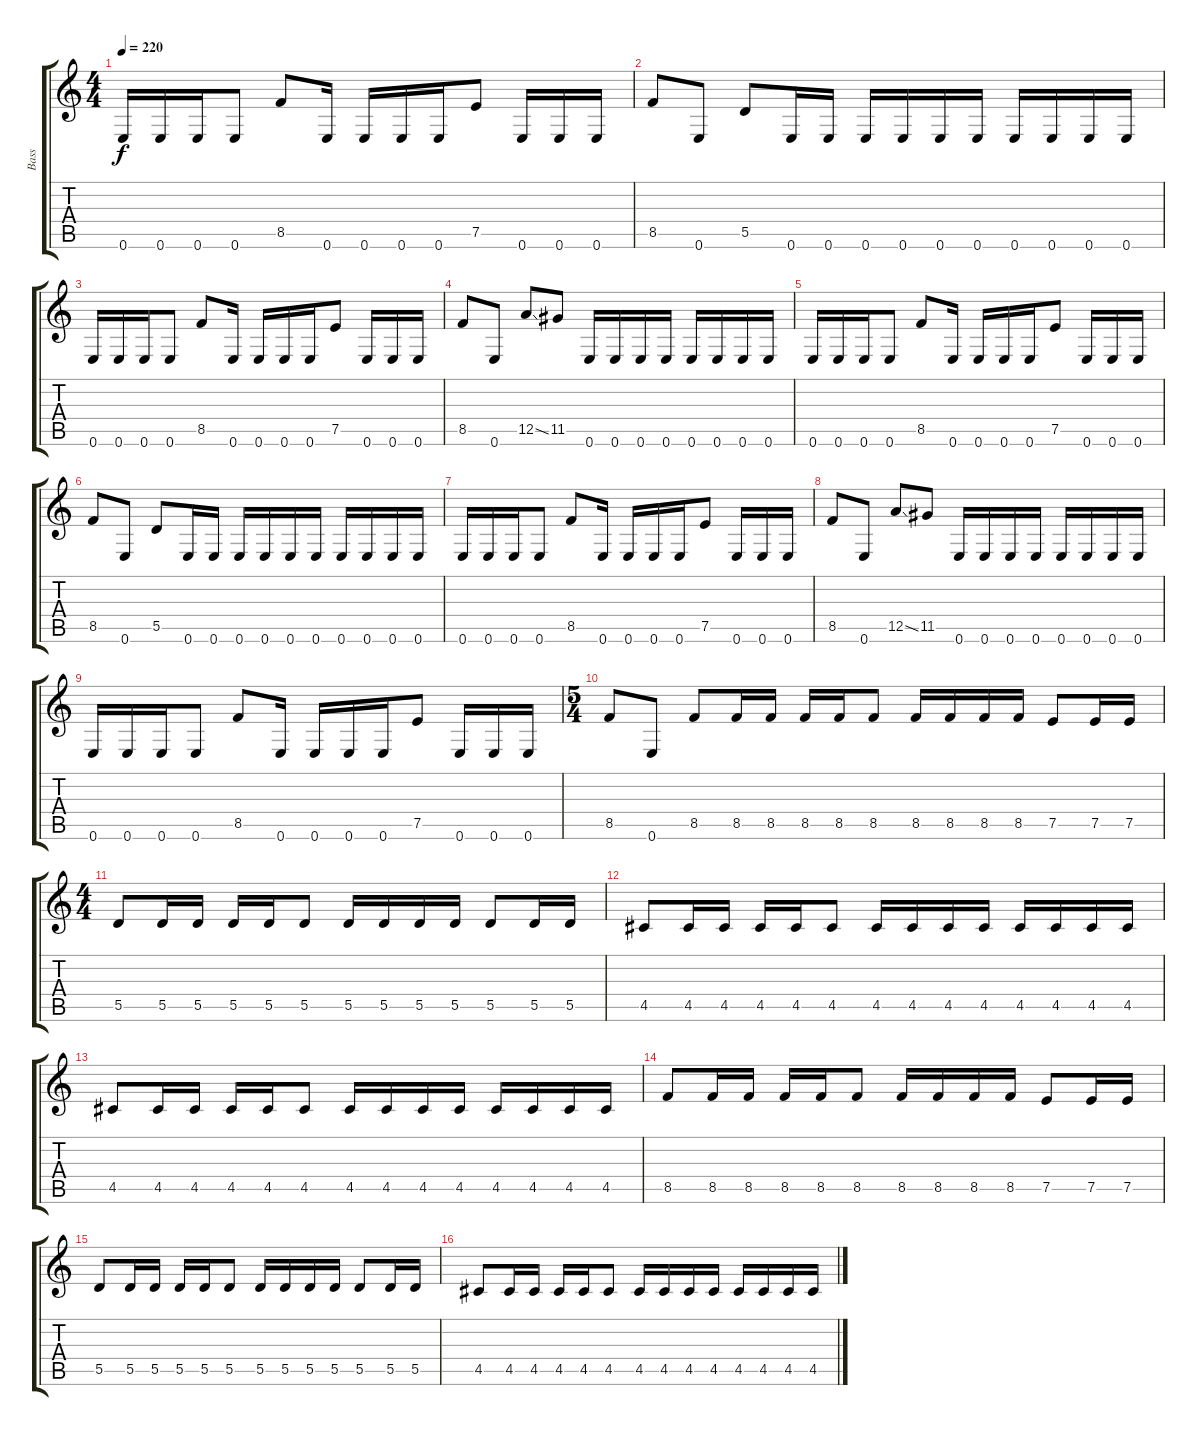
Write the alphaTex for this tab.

\track ("Bass" "Bass") {instrument electricbassfinger}
\staff {score tabs}
\tuning (E4 B3 G3 D3 A2 E2) {hide}
\ts (4 4)
\tempo 220
\clef g2
\ks c
0.6.16{dy f} 0.6.16 0.6.16 0.6.8 8.5.8 0.6.16 0.6.16 0.6.16 0.6.16 7.5.8 0.6.16 0.6.16 0.6.16 |
8.5.8 0.6.8 5.5.8 0.6.16 0.6.16 0.6.16 0.6.16 0.6.16 0.6.16 0.6.16 0.6.16 0.6.16 0.6.16 |
0.6.16 0.6.16 0.6.16 0.6.8 8.5.8 0.6.16 0.6.16 0.6.16 0.6.16 7.5.8 0.6.16 0.6.16 0.6.16 |
8.5.8 0.6.8 12.5{ss}.8 11.5.8 0.6.16 0.6.16 0.6.16 0.6.16 0.6.16 0.6.16 0.6.16 0.6.16 |
0.6.16 0.6.16 0.6.16 0.6.8 8.5.8 0.6.16 0.6.16 0.6.16 0.6.16 7.5.8 0.6.16 0.6.16 0.6.16 |
8.5.8 0.6.8 5.5.8 0.6.16 0.6.16 0.6.16 0.6.16 0.6.16 0.6.16 0.6.16 0.6.16 0.6.16 0.6.16 |
0.6.16 0.6.16 0.6.16 0.6.8 8.5.8 0.6.16 0.6.16 0.6.16 0.6.16 7.5.8 0.6.16 0.6.16 0.6.16 |
8.5.8 0.6.8 12.5{ss}.8 11.5.8 0.6.16 0.6.16 0.6.16 0.6.16 0.6.16 0.6.16 0.6.16 0.6.16 |
0.6.16 0.6.16 0.6.16 0.6.8 8.5.8 0.6.16 0.6.16 0.6.16 0.6.16 7.5.8 0.6.16 0.6.16 0.6.16 |
\ts (5 4)
8.5.8 0.6.8 8.5.8 8.5.16 8.5.16 8.5.16 8.5.16 8.5.8 8.5.16 8.5.16 8.5.16 8.5.16 7.5.8 7.5.16 7.5.16 |
\ts (4 4)
5.5.8 5.5.16 5.5.16 5.5.16 5.5.16 5.5.8 5.5.16 5.5.16 5.5.16 5.5.16 5.5.8 5.5.16 5.5.16 |
4.5.8 4.5.16 4.5.16 4.5.16 4.5.16 4.5.8 4.5.16 4.5.16 4.5.16 4.5.16 4.5.16 4.5.16 4.5.16 4.5.16 |
4.5.8 4.5.16 4.5.16 4.5.16 4.5.16 4.5.8 4.5.16 4.5.16 4.5.16 4.5.16 4.5.16 4.5.16 4.5.16 4.5.16 |
8.5.8 8.5.16 8.5.16 8.5.16 8.5.16 8.5.8 8.5.16 8.5.16 8.5.16 8.5.16 7.5.8 7.5.16 7.5.16 |
5.5.8 5.5.16 5.5.16 5.5.16 5.5.16 5.5.8 5.5.16 5.5.16 5.5.16 5.5.16 5.5.8 5.5.16 5.5.16 |
4.5.8 4.5.16 4.5.16 4.5.16 4.5.16 4.5.8 4.5.16 4.5.16 4.5.16 4.5.16 4.5.16 4.5.16 4.5.16 4.5.16
